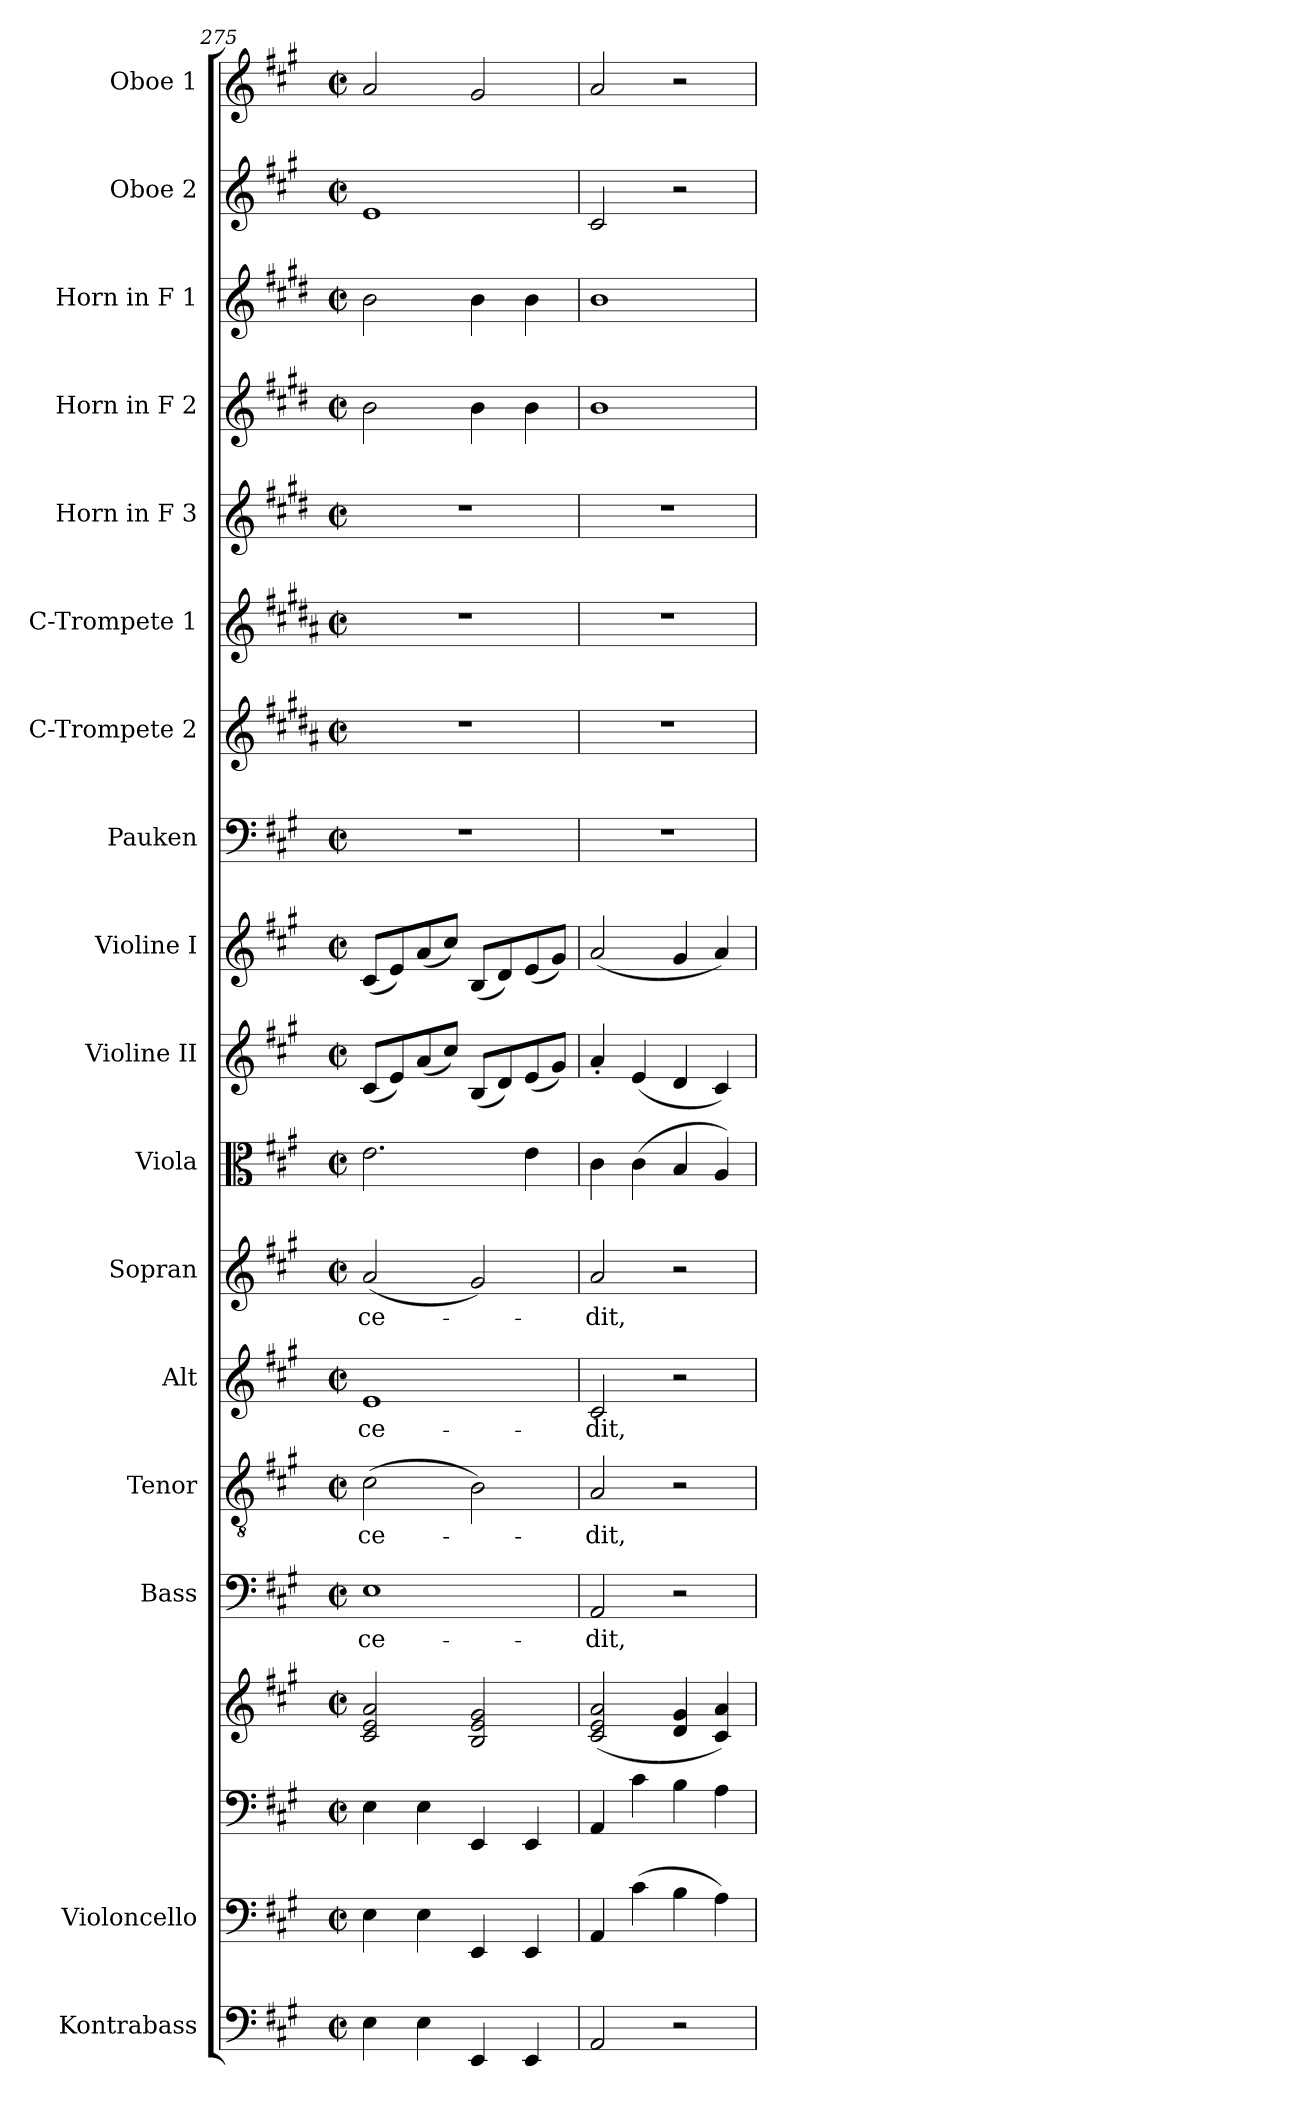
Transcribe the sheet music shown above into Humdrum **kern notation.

**kern	**kern	**kern	**kern	**kern	**text	**kern	**text	**kern	**text	**kern	**text	**kern	**kern	**kern	**kern	**kern	**kern	**kern	**kern	**kern	**kern	**kern
*part18	*part17	*part16	*part16	*part15	*part15	*part14	*part14	*part13	*part13	*part12	*part12	*part11	*part10	*part9	*part8	*part7	*part6	*part5	*part4	*part3	*part2	*part1
*staff19	*staff18	*staff17	*staff16	*staff15	*staff15	*staff14	*staff14	*staff13	*staff13	*staff12	*staff12	*staff11	*staff10	*staff9	*staff8	*staff7	*staff6	*staff5	*staff4	*staff3	*staff2	*staff1
*I"Kontrabass	*I"Violoncello	*	*	*I"Bass	*	*I"Tenor	*	*I"Alt	*	*I"Sopran	*	*I"Viola	*I"Violine II	*I"Violine I	*I"Pauken	*I"C-Trompete 2	*I"C-Trompete 1	*I"Horn in F 3	*I"Horn in F 2	*I"Horn in F 1	*I"Oboe 2	*I"Oboe 1
*I'Kb.	*I'Vc.	*	*	*I'B.	*	*I'T.	*	*I'A.	*	*I'S.	*	*I'Vla.	*I'Vl. II	*I'Vl. I	*I'Pk.	*I'C Trp. 2	*I'C Trp. 1	*	*	*	*I'Ob. 2	*I'Ob. 1
*clefF4	*clefF4	*clefF4	*clefG2	*clefF4	*	*clefGv2	*	*clefG2	*	*clefG2	*	*clefC3	*clefG2	*clefG2	*clefF4	*clefG2	*clefG2	*clefG2	*clefG2	*clefG2	*clefG2	*clefG2
*ITrd7c12	*	*	*	*	*	*	*	*	*	*	*	*	*	*	*	*ITrd1c2	*ITrd1c2	*ITrd4c7	*ITrd4c7	*ITrd4c7	*	*
*k[f#c#g#]	*k[f#c#g#]	*k[f#c#g#]	*k[f#c#g#]	*k[f#c#g#]	*	*k[f#c#g#]	*	*k[f#c#g#]	*	*k[f#c#g#]	*	*k[f#c#g#]	*k[f#c#g#]	*k[f#c#g#]	*k[f#c#g#]	*k[f#c#g#]	*k[f#c#g#]	*k[f#c#g#]	*k[f#c#g#]	*k[f#c#g#]	*k[f#c#g#]	*k[f#c#g#]
*A:	*A:	*A:	*A:	*A:	*	*A:	*	*A:	*	*A:	*	*A:	*A:	*A:	*A:	*A:	*A:	*A:	*A:	*A:	*A:	*A:
*M2/2	*M2/2	*M2/2	*M2/2	*M2/2	*	*M2/2	*	*M2/2	*	*M2/2	*	*M2/2	*M2/2	*M2/2	*M2/2	*M2/2	*M2/2	*M2/2	*M2/2	*M2/2	*M2/2	*M2/2
*met(c|)	*met(c|)	*met(c|)	*met(c|)	*met(c|)	*	*met(c|)	*	*met(c|)	*	*met(c|)	*	*met(c|)	*met(c|)	*met(c|)	*met(c|)	*met(c|)	*met(c|)	*met(c|)	*met(c|)	*met(c|)	*met(c|)	*met(c|)
=275	=275	=275	=275	=275	=275	=275	=275	=275	=275	=275	=275	=275	=275	=275	=275	=275	=275	=275	=275	=275	=275	=275
!	!	!	!	!	!LO:LY:b	!	!LO:LY:b	!	!LO:LY:b	!	!LO:LY:b	!	!	!	!	!	!	!	!	!	!	!
4EE\	4E\	4E\	2c#/ 2e/ 2a/	1E	-ce-	(>2c#\	ce-	1e	-ce-	(<2a/	-ce-	2.e\	(<8c#/L	(<8c#/L	1r	1r	1r	1r	2e\	2e\	1e	2a/
.	.	.	.	.	.	.	.	.	.	.	.	.	8e/)	8e/)	.	.	.	.	.	.	.	.
4EE\	4E\	4E\	.	.	.	.	.	.	.	.	.	.	(<8a/	(<8a/	.	.	.	.	.	.	.	.
.	.	.	.	.	.	.	.	.	.	.	.	.	8cc#/J)	8cc#/J)	.	.	.	.	.	.	.	.
4EEE/	4EE/	4EE/	2B/ 2e/ 2g#/	.	.	2B\)	.	.	.	2g#/)	.	.	(<8B/L	(<8B/L	.	.	.	.	4e\	4e\	.	2g#/
.	.	.	.	.	.	.	.	.	.	.	.	.	8d/)	8d/)	.	.	.	.	.	.	.	.
4EEE/	4EE/	4EE/	.	.	.	.	.	.	.	.	.	4e\	(<8e/	(<8e/	.	.	.	.	4e\	4e\	.	.
.	.	.	.	.	.	.	.	.	.	.	.	.	8g#/J)	8g#/J)	.	.	.	.	.	.	.	.
=276	=276	=276	=276	=276	=276	=276	=276	=276	=276	=276	=276	=276	=276	=276	=276	=276	=276	=276	=276	=276	=276	=276
!	!	!	!	!	!LO:LY:b	!	!LO:LY:b	!	!LO:LY:b	!	!LO:LY:b	!	!	!	!	!	!	!	!	!	!	!
2AAA/	4AA/	4AA/	(<2c#/ 2e/ 2a/	2AA/	-dit,	2A/	-dit,	2c#/	-dit,	2a/	-dit,	4c#\	4a'</	(<2a/	1r	1r	1r	1r	1e	1e	2c#/	2a/
.	(>4c#\	4c#\	.	.	.	.	.	.	.	.	.	(>4c#\	(<4e/	.	.	.	.	.	.	.	.	.
2r	4B\	4B\	4d/ 4g#/	2r	.	2r	.	2r	.	2r	.	4B/	4d/	4g#/	.	.	.	.	.	.	2r	2r
.	4A\)	4A\	4c#/ 4a/)	.	.	.	.	.	.	.	.	4A/)	4c#/)	4a/)	.	.	.	.	.	.	.	.
=	=	=	=	=	=	=	=	=	=	=	=	=	=	=	=	=	=	=	=	=	=	=
*-	*-	*-	*-	*-	*-	*-	*-	*-	*-	*-	*-	*-	*-	*-	*-	*-	*-	*-	*-	*-	*-	*-
